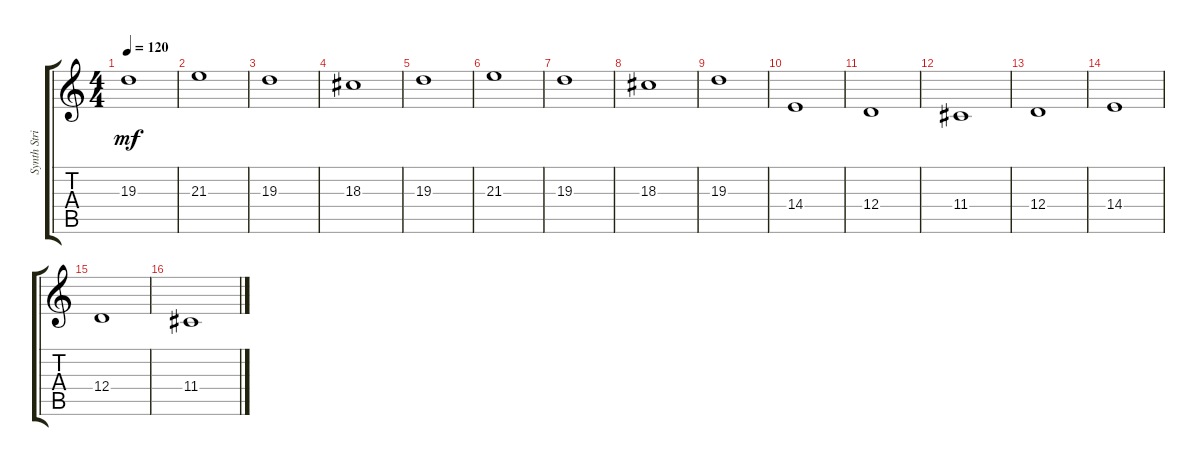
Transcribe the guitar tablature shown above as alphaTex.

\track ("Synth Strings" "Synth Stri") {instrument stringensemble1}
\staff {score tabs}
\tuning (E4 B3 G3 D3 A2 E2) {hide}
\ts (4 4)
\tempo 120
\clef g2
\ks c
19.3.1{dy mf} |
21.3.1 |
19.3.1 |
18.3.1 |
19.3.1 |
21.3.1 |
19.3.1 |
18.3.1 |
19.3.1 |
14.4.1 |
12.4.1 |
11.4.1 |
12.4.1 |
14.4.1 |
12.4.1 |
11.4.1
